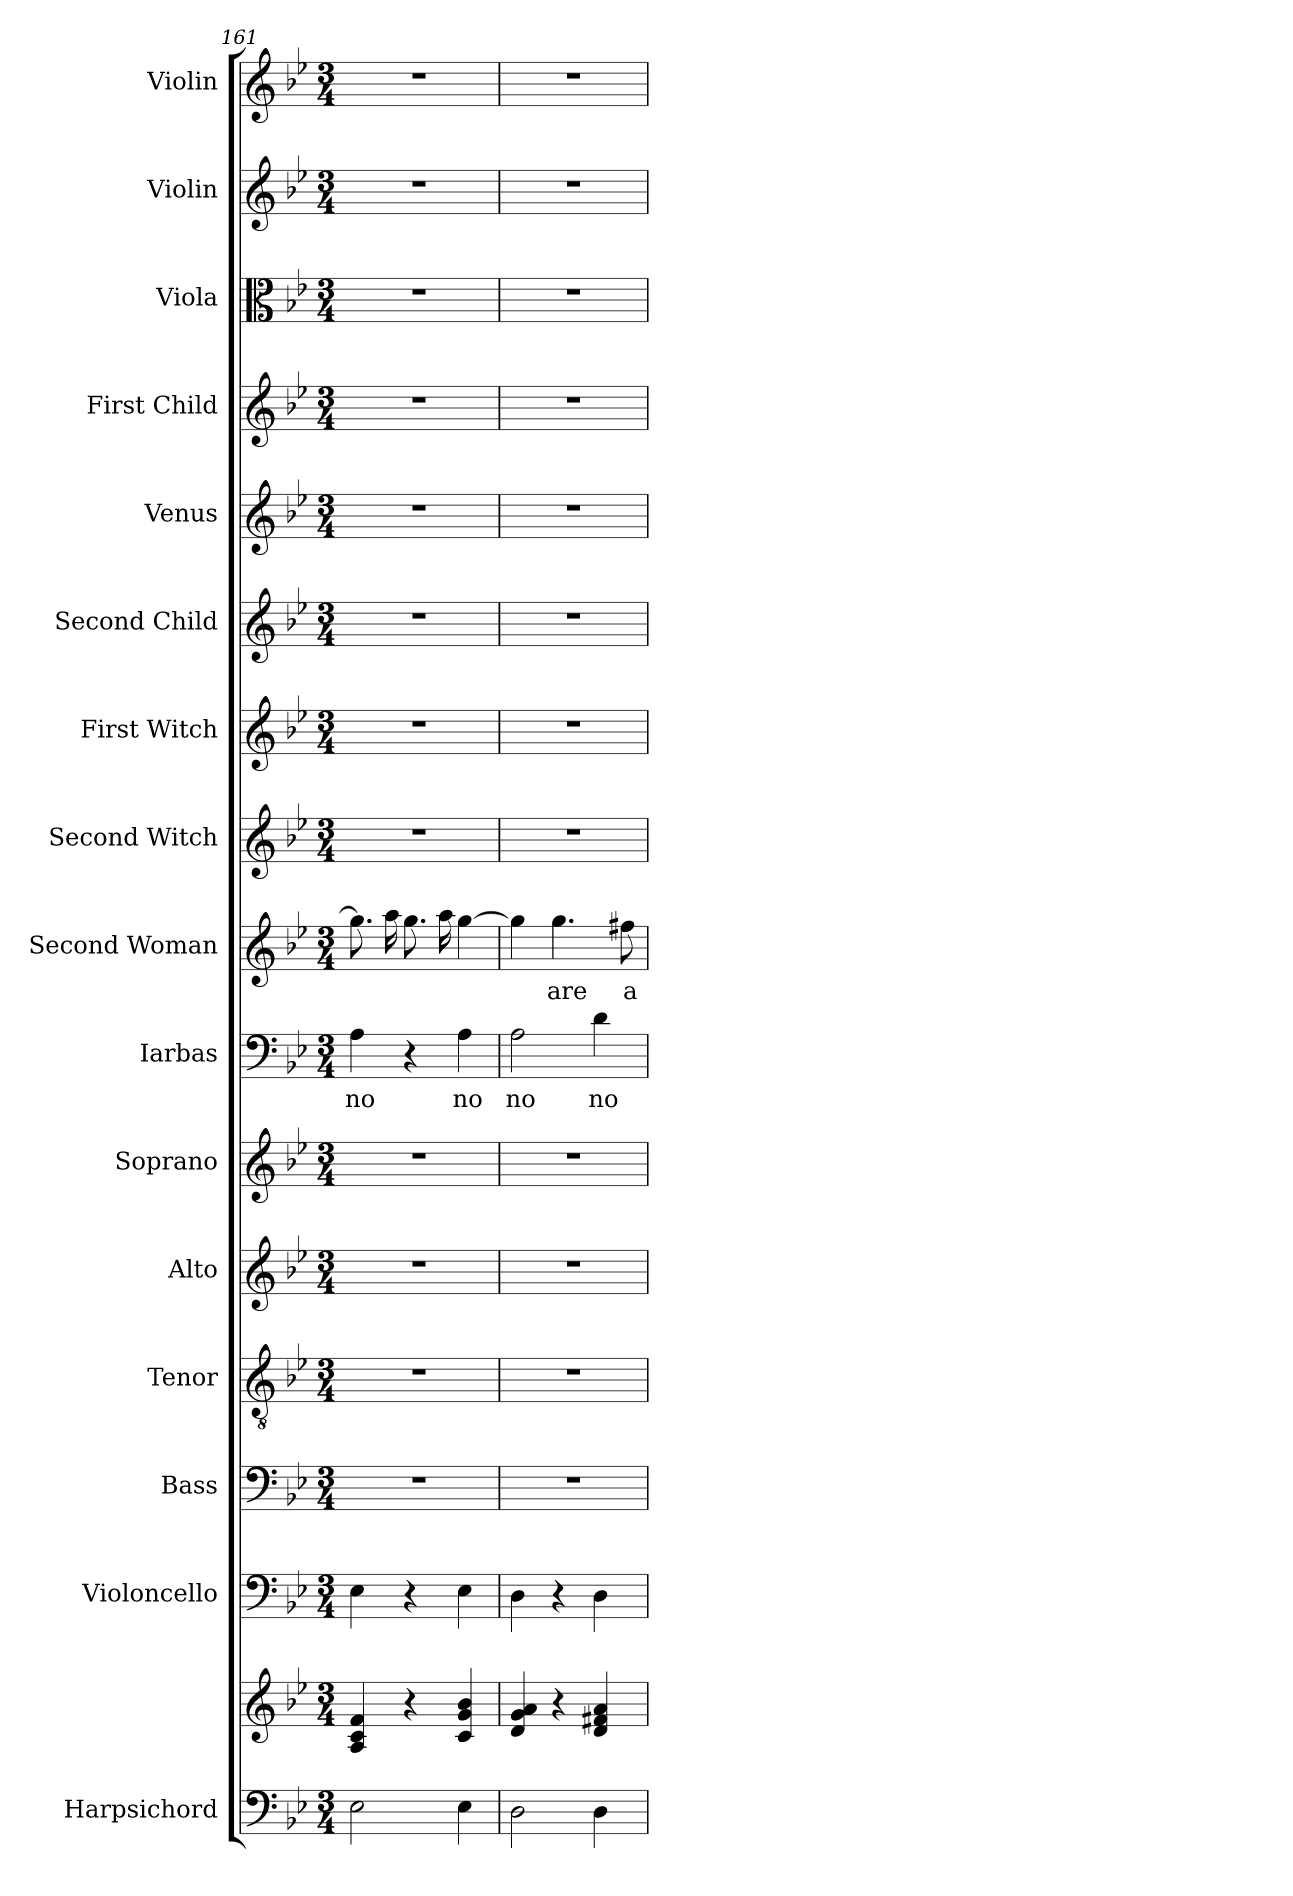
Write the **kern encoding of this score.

**kern	**kern	**kern	**kern	**kern	**kern	**kern	**kern	**text	**kern	**text	**kern	**kern	**kern	**kern	**kern	**kern	**kern	**kern
*part16	*part16	*part15	*part14	*part13	*part12	*part11	*part10	*part10	*part9	*part9	*part8	*part7	*part6	*part5	*part4	*part3	*part2	*part1
*staff17	*staff16	*staff15	*staff14	*staff13	*staff12	*staff11	*staff10	*staff10	*staff9	*staff9	*staff8	*staff7	*staff6	*staff5	*staff4	*staff3	*staff2	*staff1
*I"Harpsichord	*	*I"Violoncello	*I"Bass	*I"Tenor	*I"Alto	*I"Soprano	*I"Iarbas	*	*I"Second Woman	*	*I"Second Witch	*I"First Witch	*I"Second Child	*I"Venus	*I"First Child	*I"Viola	*I"Violin	*I"Violin
*I'Hch.	*	*I'Vc.	*I'B.	*I'T.	*I'A.	*I'S.	*I'I.	*	*I'2W	*	*I'W2.	*I'W1	*I'C2.	*I'V.	*I'C1	*I'Vla.	*I'Vln.	*I'Vln.
*clefF4	*clefG2	*clefF4	*clefF4	*clefGv2	*clefG2	*clefG2	*clefF4	*	*clefG2	*	*clefG2	*clefG2	*clefG2	*clefG2	*clefG2	*clefC3	*clefG2	*clefG2
*k[b-e-]	*k[b-e-]	*k[b-e-]	*k[b-e-]	*k[b-e-]	*k[b-e-]	*k[b-e-]	*k[b-e-]	*	*k[b-e-]	*	*k[b-e-]	*k[b-e-]	*k[b-e-]	*k[b-e-]	*k[b-e-]	*k[b-e-]	*k[b-e-]	*k[b-e-]
*M3/4	*M3/4	*M3/4	*M3/4	*M3/4	*M3/4	*M3/4	*M3/4	*	*M3/4	*	*M3/4	*M3/4	*M3/4	*M3/4	*M3/4	*M3/4	*M3/4	*M3/4
=161	=161	=161	=161	=161	=161	=161	=161	=161	=161	=161	=161	=161	=161	=161	=161	=161	=161	=161
!	!	!	!	!	!	!	!	!LO:LY:b	!	!	!	!	!	!	!	!	!	!
2E-\	4A/ 4c/ 4f/	4E-\	2.r	2.r	2.r	2.r	4A\	no	8.gg\]	.	2.r	2.r	2.r	2.r	2.r	2.r	2.r	2.r
.	.	.	.	.	.	.	.	.	16aa\	.	.	.	.	.	.	.	.	.
.	4r	4r	.	.	.	.	4r	.	8.gg\	.	.	.	.	.	.	.	.	.
.	.	.	.	.	.	.	.	.	16aa\	.	.	.	.	.	.	.	.	.
!	!	!	!	!	!	!	!	!LO:LY:b	!	!	!	!	!	!	!	!	!	!
4E-\	4c/ 4g/ 4b-/	4E-\	.	.	.	.	4A\	no	[4gg\	.	.	.	.	.	.	.	.	.
=162	=162	=162	=162	=162	=162	=162	=162	=162	=162	=162	=162	=162	=162	=162	=162	=162	=162	=162
!	!	!	!	!	!	!	!	!LO:LY:b	!	!	!	!	!	!	!	!	!	!
2D\	4d/ 4g/ 4a/	4D\	2.r	2.r	2.r	2.r	2A\	no	4gg\]	.	2.r	2.r	2.r	2.r	2.r	2.r	2.r	2.r
!	!	!	!	!	!	!	!	!	!	!LO:LY:b	!	!	!	!	!	!	!	!
.	4r	4r	.	.	.	.	.	.	4.gg\	-are	.	.	.	.	.	.	.	.
!	!	!	!	!	!	!	!	!LO:LY:b	!	!	!	!	!	!	!	!	!	!
4D\	4d/ 4f#X/ 4a/	4D\	.	.	.	.	4d\	no	.	.	.	.	.	.	.	.	.	.
!	!	!	!	!	!	!	!	!	!	!LO:LY:b	!	!	!	!	!	!	!	!
.	.	.	.	.	.	.	.	.	8ff#X\	a-	.	.	.	.	.	.	.	.
=	=	=	=	=	=	=	=	=	=	=	=	=	=	=	=	=	=	=
*-	*-	*-	*-	*-	*-	*-	*-	*-	*-	*-	*-	*-	*-	*-	*-	*-	*-	*-
